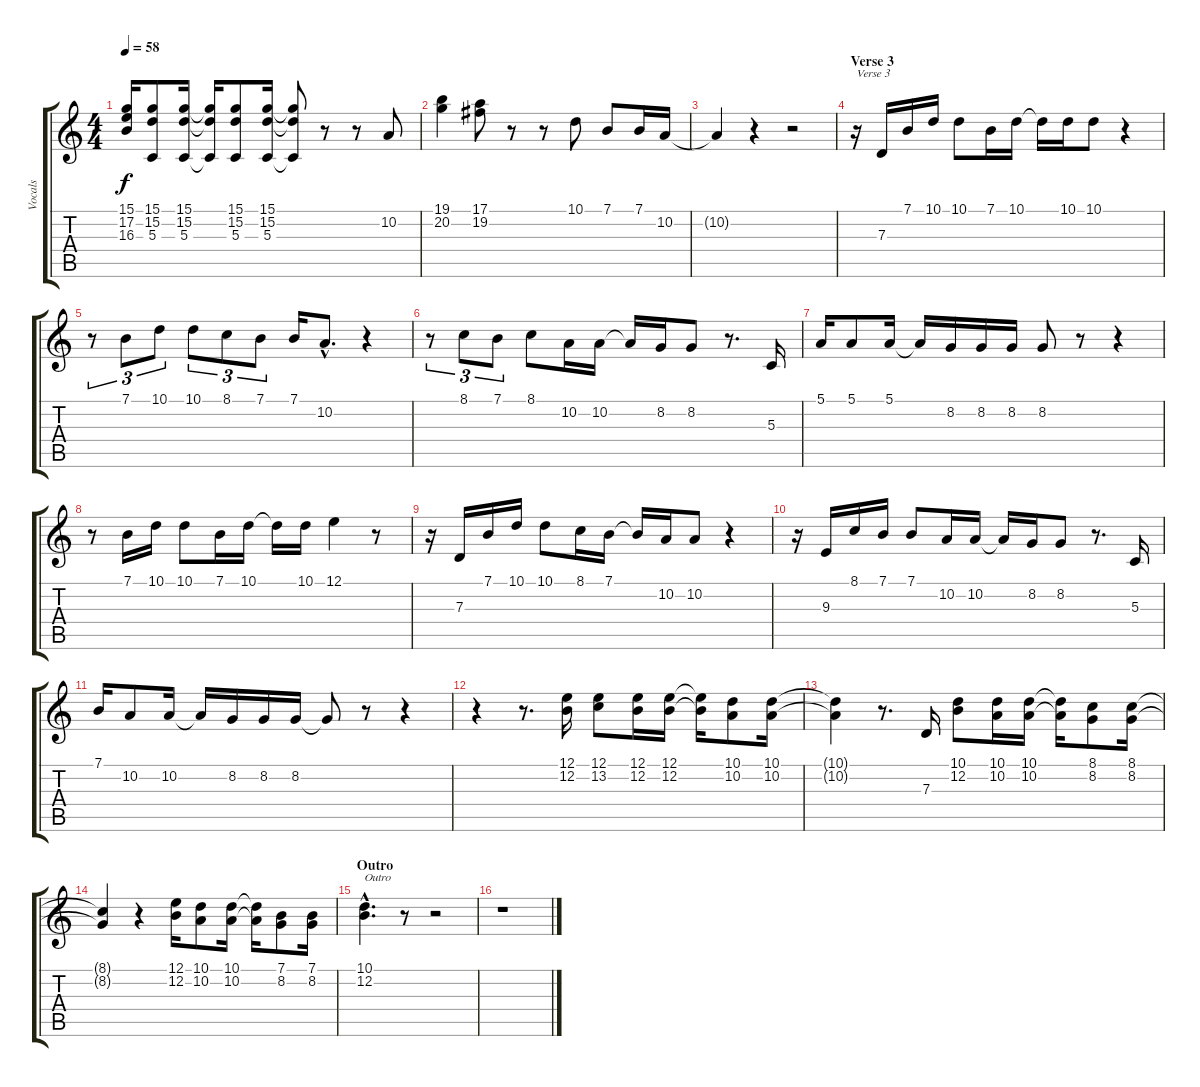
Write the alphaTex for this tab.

\track ("Vocals" "Vocals") {instrument cello}
\staff {score tabs}
\tuning (E4 B3 G3 D3 A2 E2) {hide}
\ts (4 4)
\tempo 58
\clef g2
\ks c
(15.1{t} 17.2{t} 16.3{t}).16{dy f} (15.1 15.2 5.3).8 (15.1 15.2 5.3).16 (15.1{t} 15.2{t} 5.3{t}).16 (15.1 15.2 5.3).8 (15.1 15.2 5.3).16 (15.1{t} 15.2{t} 5.3{t}).8 r.8 r.8 10.2.8 |
(19.1 20.2).4 (17.1 19.2).8 r.8 r.8 10.1.8 7.1.8 7.1.16 10.2.16 |
10.2{t}.4 r.4 r.2 |
\section ("" "Verse 3")
r.16{txt "Verse 3"} 7.3.16 7.1.16 10.1.16 10.1.8 7.1.16 10.1.16 10.1{t}.16 10.1.16 10.1.8 r.4 |
r.8{tu (3 2)} 7.1.8{tu (3 2)} 10.1.8{tu (3 2)} 10.1.8{tu (3 2)} 8.1.8{tu (3 2)} 7.1.8{tu (3 2)} 7.1.16 10.2{hac}.8{d} r.4 |
r.8{tu (3 2)} 8.1.8{tu (3 2)} 7.1.8{tu (3 2)} 8.1.8 10.2.16 10.2.16 10.2{t}.16 8.2.16 8.2.8 r.8{d} 5.3.16 |
5.1.16 5.1.8 5.1.16 5.1{t}.16 8.2.16 8.2.16 8.2.16 8.2.8 r.8 r.4 |
r.8 7.1.16 10.1.16 10.1.8 7.1.16 10.1.16 10.1{t}.16 10.1.16 12.1.4 r.8 |
r.16 7.3.16 7.1.16 10.1.16 10.1.8 8.1.16 7.1.16 7.1{t}.16 10.2.16 10.2.8 r.4 |
r.16 9.3.16 8.1.16 7.1.16 7.1.8 10.2.16 10.2.16 10.2{t}.16 8.2.16 8.2.8 r.8{d} 5.3.16 |
7.1.16 10.2.8 10.2.16 10.2{t}.16 8.2.16 8.2.16 8.2.16 8.2{t}.8 r.8 r.4 |
r.4 r.8{d} (12.1 12.2).16 (12.1 13.2).8 (12.1 12.2).16 (12.1 12.2).16 (12.1{t} 12.2{t}).16 (10.1 10.2).8 (10.1 10.2).16 |
(10.1{t} 10.2{t}).4 r.8{d} 7.3.16 (10.1 12.2).8 (10.1 10.2).16 (10.1 10.2).16 (10.1{t} 10.2{t}).16 (8.1 8.2).8 (8.1 8.2).16 |
(8.1{t} 8.2{t}).4 r.4 (12.1 12.2).16 (10.1 10.2).8 (10.1 10.2).16 (10.1{t} 10.2{t}).16 (7.1 8.2).8 (7.1 8.2).16 |
\section ("" "Outro")
(10.1{hac} 12.2{hac}).4{d txt "Outro"} r.8 r.2 |
r.1
